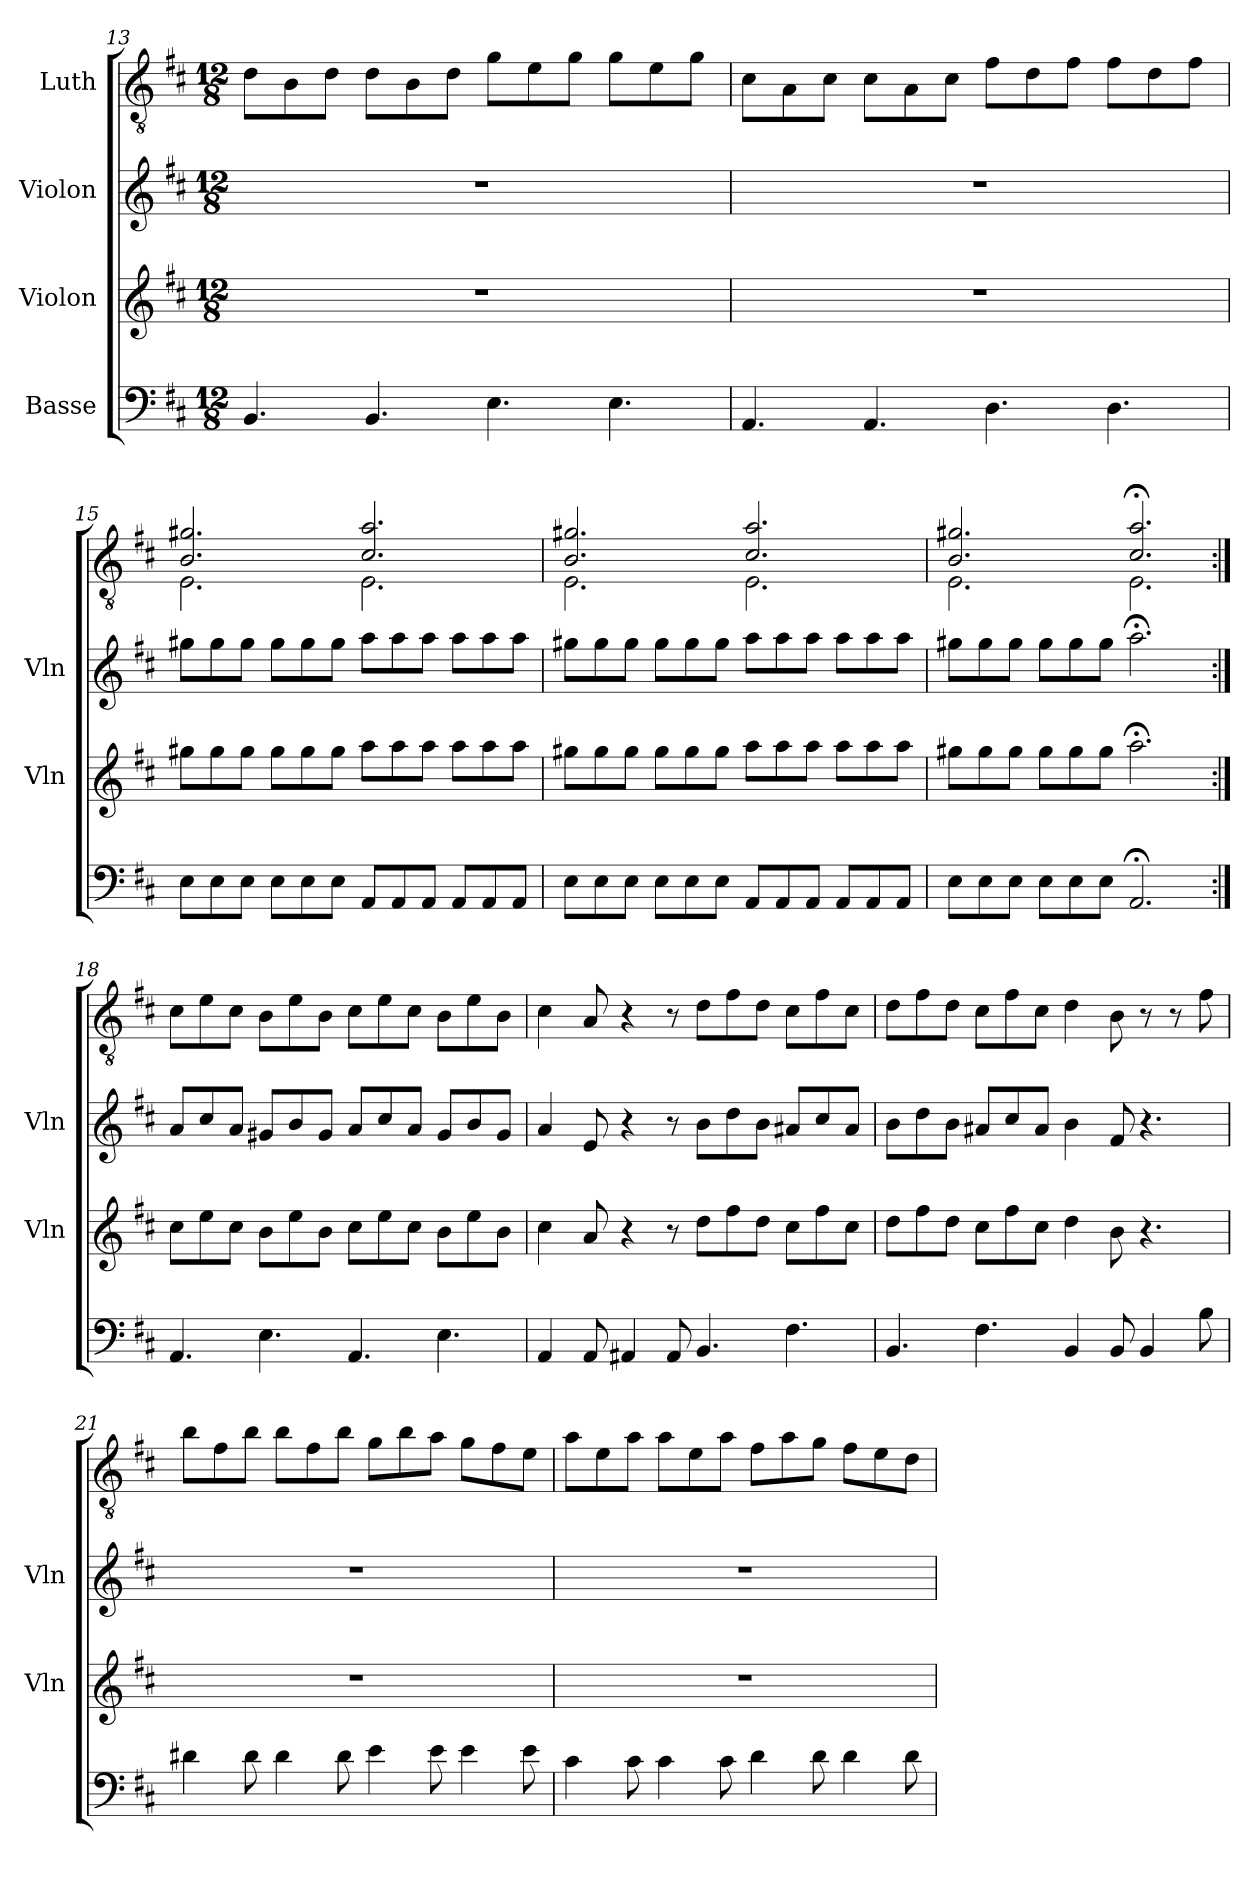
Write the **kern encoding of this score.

**kern	**kern	**kern	**kern
*part4	*part3	*part2	*part1
*staff4	*staff3	*staff2	*staff1
*I"Basse	*I"Violon	*I"Violon	*I"Luth
*	*I'Vln	*I'Vln	*
*clefF4	*clefG2	*clefG2	*clefGv2
*k[f#c#]	*k[f#c#]	*k[f#c#]	*k[f#c#]
*M12/8	*M12/8	*M12/8	*M12/8
=13	=13	=13	=13
4.BB/	1.r	1.r	8d\L
.	.	.	8B\
.	.	.	8d\J
4.BB/	.	.	8d\L
.	.	.	8B\
.	.	.	8d\J
4.E\	.	.	8g\L
.	.	.	8e\
.	.	.	8g\J
4.E\	.	.	8g\L
.	.	.	8e\
.	.	.	8g\J
=14	=14	=14	=14
4.AA/	1.r	1.r	8c#\L
.	.	.	8A\
.	.	.	8c#\J
4.AA/	.	.	8c#\L
.	.	.	8A\
.	.	.	8c#\J
4.D\	.	.	8f#\L
.	.	.	8d\
.	.	.	8f#\J
4.D\	.	.	8f#\L
.	.	.	8d\
.	.	.	8f#\J
=15	=15	=15	=15
*	*	*	*^
8E\L	8gg#X\L	8gg#X\L	2.B/ 2.g#X/	2.E\
8E\	8gg#\	8gg#\	.	.
8E\J	8gg#\J	8gg#\J	.	.
8E\L	8gg#\L	8gg#\L	.	.
8E\	8gg#\	8gg#\	.	.
8E\J	8gg#\J	8gg#\J	.	.
8AA/L	8aa\L	8aa\L	2.c#/ 2.a/	2.E\
8AA/	8aa\	8aa\	.	.
8AA/J	8aa\J	8aa\J	.	.
8AA/L	8aa\L	8aa\L	.	.
8AA/	8aa\	8aa\	.	.
8AA/J	8aa\J	8aa\J	.	.
!!LO:LB:g=z	!!
=16	=16	=16	=16	=16
8E\L	8gg#X\L	8gg#X\L	2.B/ 2.g#X/	2.E\
8E\	8gg#\	8gg#\	.	.
8E\J	8gg#\J	8gg#\J	.	.
8E\L	8gg#\L	8gg#\L	.	.
8E\	8gg#\	8gg#\	.	.
8E\J	8gg#\J	8gg#\J	.	.
8AA/L	8aa\L	8aa\L	2.c#/ 2.a/	2.E\
8AA/	8aa\	8aa\	.	.
8AA/J	8aa\J	8aa\J	.	.
8AA/L	8aa\L	8aa\L	.	.
8AA/	8aa\	8aa\	.	.
8AA/J	8aa\J	8aa\J	.	.
=17	=17	=17	=17	=17
8E\L	8gg#X\L	8gg#X\L	2.B/ 2.g#X/	2.E\
8E\	8gg#\	8gg#\	.	.
8E\J	8gg#\J	8gg#\J	.	.
8E\L	8gg#\L	8gg#\L	.	.
8E\	8gg#\	8gg#\	.	.
8E\J	8gg#\J	8gg#\J	.	.
2.AA;</	2.aa;<\	2.aa;<\	2.c#/;< 2.a/;<	2.E\
*	*	*	*v	*v
=18:|!	=18:|!	=18:|!	=18:|!
4.AA/	8cc#\L	8a/L	8c#\L
.	8ee\	8cc#/	8e\
.	8cc#\J	8a/J	8c#\J
4.E\	8b\L	8g#X/L	8B\L
.	8ee\	8b/	8e\
.	8b\J	8g#/J	8B\J
4.AA/	8cc#\L	8a/L	8c#\L
.	8ee\	8cc#/	8e\
.	8cc#\J	8a/J	8c#\J
4.E\	8b\L	8g#/L	8B\L
.	8ee\	8b/	8e\
.	8b\J	8g#/J	8B\J
!!LO:PB:g=z
=19	=19	=19	=19
4AA/	4cc#\	4a/	4c#\
8AA/	8a/	8e/	8A/
4AA#X/	4r	4r	4r
8AA#/	8r	8r	8r
4.BB/	8dd\L	8b\L	8d\L
.	8ff#\	8dd\	8f#\
.	8dd\J	8b\J	8d\J
4.F#\	8cc#\L	8a#X/L	8c#\L
.	8ff#\	8cc#/	8f#\
.	8cc#\J	8a#/J	8c#\J
=20	=20	=20	=20
4.BB/	8dd\L	8b\L	8d\L
.	8ff#\	8dd\	8f#\
.	8dd\J	8b\J	8d\J
4.F#\	8cc#\L	8a#X/L	8c#\L
.	8ff#\	8cc#/	8f#\
.	8cc#\J	8a#/J	8c#\J
4BB/	4dd\	4b\	4d\
8BB/	8b\	8f#/	8B\
4BB/	4.r	4.r	8r
.	.	.	8r
8B\	.	.	8f#\
=21	=21	=21	=21
4d#X\	1.r	1.r	8b\L
.	.	.	8f#\
8d#\	.	.	8b\J
4d#\	.	.	8b\L
.	.	.	8f#\
8d#\	.	.	8b\J
4e\	.	.	8g\L
.	.	.	8b\
8e\	.	.	8a\J
4e\	.	.	8g\L
.	.	.	8f#\
8e\	.	.	8e\J
=22	=22	=22	=22
4c#\	1.r	1.r	8a\L
.	.	.	8e\
8c#\	.	.	8a\J
4c#\	.	.	8a\L
.	.	.	8e\
8c#\	.	.	8a\J
4d\	.	.	8f#\L
.	.	.	8a\
8d\	.	.	8g\J
4d\	.	.	8f#\L
.	.	.	8e\
8d\	.	.	8d\J
=	=	=	=
*-	*-	*-	*-
